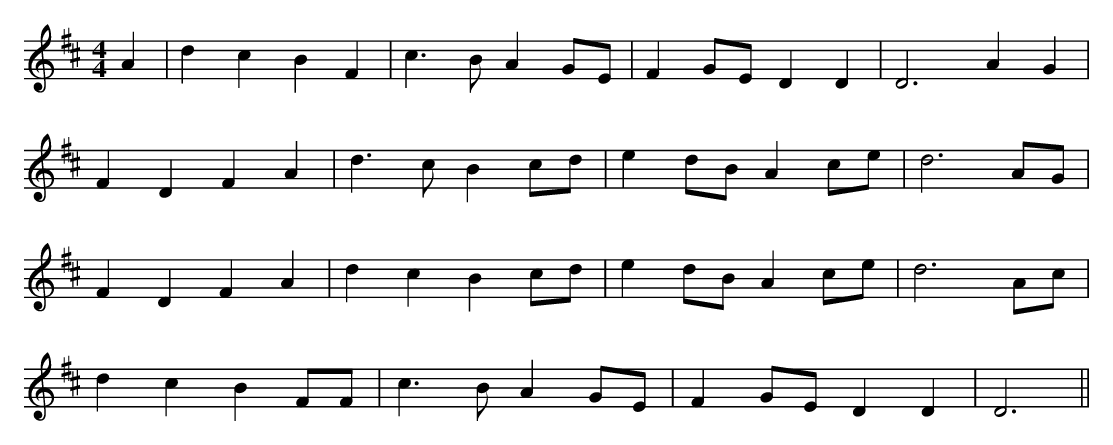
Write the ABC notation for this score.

X:1
M:4/4
K:D
A2|d2 c2 B2 F2|c3 B A2 GE|F2 GE D2 D2|D6 A2 G2|
F2 D2 F2 A2|d3 c B2 cd|e2 dB A2 ce|d6 AG|
F2 D2 F2 A2|d2 c2 B2 cd|e2 dB A2 ce|d6 Ac|
d2 c2 B2 FF|c3 B A2 GE|F2 GE D2 D2|D6||
